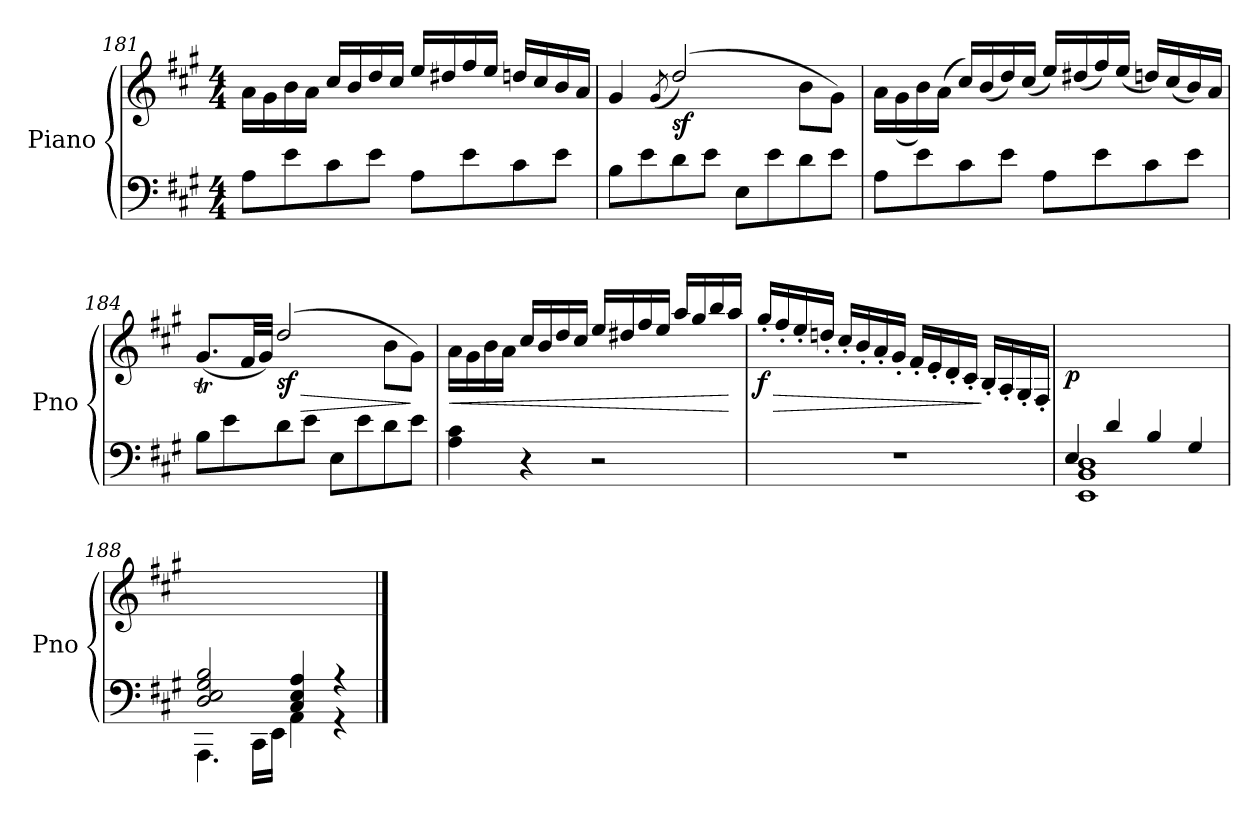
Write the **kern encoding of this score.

**kern	**kern	**dynam
*part1	*part1	*part1
*staff2	*staff1	*staff1/2
*I"Piano	*	*
*I'Pno	*	*
!!LO:LB:g=z
*clefF4	*clefG2	*
*k[f#c#g#]	*k[f#c#g#]	*
*A:	*A:	*
*M4/4	*M4/4	*
=181	=181	=181
*	*^	*
8A\L	1ryy	16a\LL	.
.	.	16g#\	.
8e\	.	16b\	.
.	.	16a\JJ	.
8c#\	.	16cc#/LL	.
.	.	16b/	.
8e\J	.	16dd/	.
.	.	16cc#/JJ	.
8A\L	.	16ee/LL	.
.	.	16dd#X/	.
8e\	.	16ff#/	.
.	.	16ee/JJ	.
8c#\	.	16ddn/LL	.
.	.	16cc#/	.
8e\J	.	16b/	.
.	.	16a/JJ	.
=182	=182	=182	=182
8B\L	1ryy	4g#/	.
8e\	.	.	.
.	.	(<8qg#/	.
!	!	!	!LO:DY:b
8d\	.	(>2dd/)	sf
8e\J	.	.	.
8E\L	.	.	.
8e\	.	.	.
8d\	.	8b\L	.
8e\J	.	8g#\J)	.
=183	=183	=183	=183
8A\L	1ryy	16a\LL	.
.	.	(<16g#\	.
8e\	.	16b\)	.
.	.	(>16a\JJ	.
8c#\	.	16cc#/LL)	.
.	.	(>16b/	.
8e\J	.	16dd/)	.
.	.	(>16cc#/JJ	.
8A\L	.	16ee/LL)	.
.	.	(>16dd#X/	.
8e\	.	16ff#/)	.
.	.	(>16ee/JJ	.
8c#\	.	16ddn/LL)	.
.	.	(>16cc#/	.
8e\J	.	16b/)	.
.	.	16a/JJ	.
!!LO:LB:g=z	!!
=184	=184	=184	=184
8B\L	1ryy	(>8.g#t/L	.
8e\	.	.	.
.	.	32f#/LL	.
.	.	32g#/JJJ)	.
!	!	!	!LO:HP:b
!	!	!	!LO:DY:n=1:b
8d\	.	(>2dd/	> sf
8e\J	.	.	.
8E\L	.	.	.
8e\	.	.	.
8d\	.	8b\L	.
8e\J	.	8g#\J)	]
=185	=185	=185	=185
!	!	!	!LO:HP:b
4A\ 4c#\	1ryy	16a\LL	<
.	.	16g#\	.
.	.	16b\	.
.	.	16a\JJ	.
4r	.	16cc#/LL	.
.	.	16b/	.
.	.	16dd/	.
.	.	16cc#/JJ	.
2r	.	16ee/LL	.
.	.	16dd#X/	.
.	.	16ff#/	.
.	.	16ee/JJ	.
.	.	16aa/LL	.
.	.	16gg#/	.
.	.	16bb/	.
.	.	16aa/JJ	[
!!LO:PB:g=z	!!
=186	=186	=186	=186
!	!	!	!LO:HP:b
!	!	!	!LO:DY:n=1:b
1r	1ryy	16gg#'/LL	> f
.	.	16ff#'/	.
.	.	16ee'/	.
.	.	16ddn'/JJ	.
.	.	16cc#'/LL	.
.	.	16b'/	.
.	.	16a'/	.
.	.	16g#'/JJ	.
.	.	16f#'/LL	.
.	.	16e'/	.
.	.	16d'/	.
.	.	16c#'/JJ	.
.	.	16B'/LL	]
.	.	16A'/	.
.	.	16G#'/	.
.	.	16F#'/JJ	.
=187	=187	=187	=187
*^	*	*	*
!	!	!	!	!LO:DY:b
4E/	1EE 1BB 1D	1ryy	1ryy	p
4d/	.	.	.	.
4B/	.	.	.	.
4G#/	.	.	.	.
=188	=188	=188	=188	=188
2D/ 2E/ 2G#/ 2B/	4.AAA\	1ryy	1ryy	.
.	16CC#\LL	.	.	.
.	16EE\JJ	.	.	.
4C#/ 4E/ 4A/	4AA\	.	.	.
4rA	4rGG	.	.	.
*v	*v	*	*	*
*	*v	*v	*
==	==	==
*-	*-	*-
